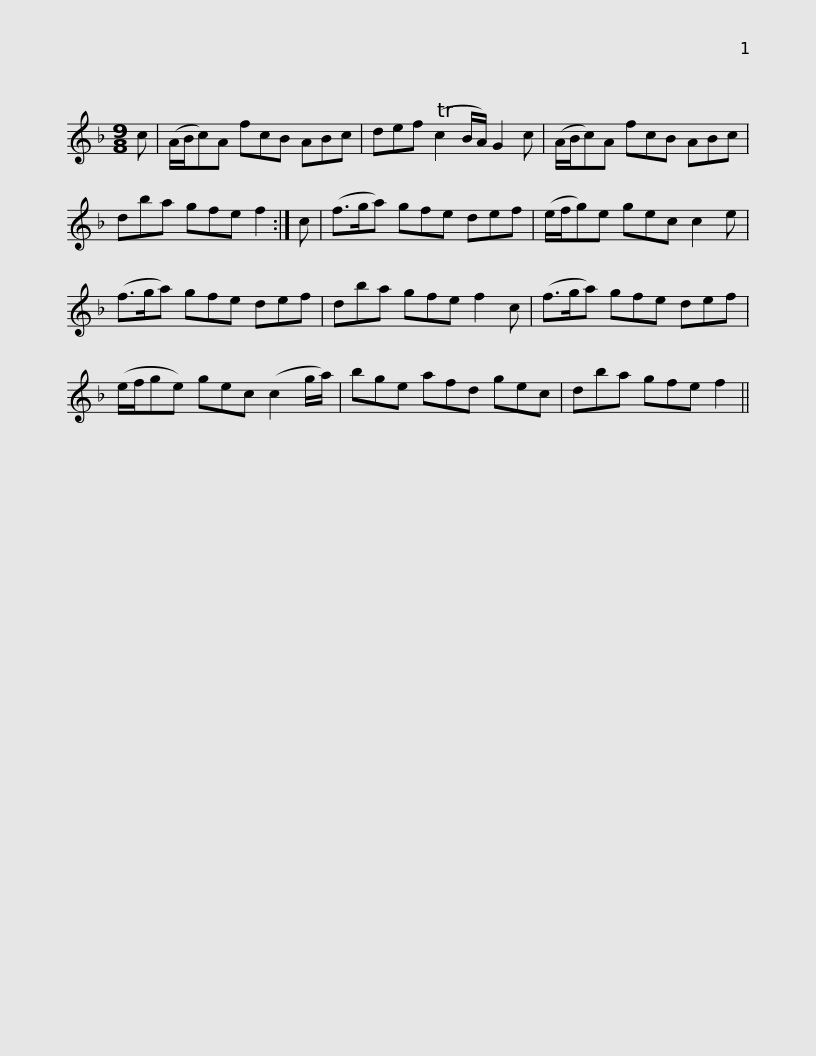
X:1
L:1/8
M:9/8
I:linebreak $
K:F
V:1 treble
V:1
 c | (A/B/c)A fcB ABc | def (Tc2 B/A/) G2 c | (A/B/c)A fcB ABc | dba gfe f2 :| %5
 c |$ (f>ga) gfe def | (e/f/g)e gec c2 e | (f>ga) gfe def | dba gfe f2 c |$ %10
 (f>ga) gfe def | (e/f/ge) gec (c2 g/a/) | bge afd gec | dba gfe f2 || %14
